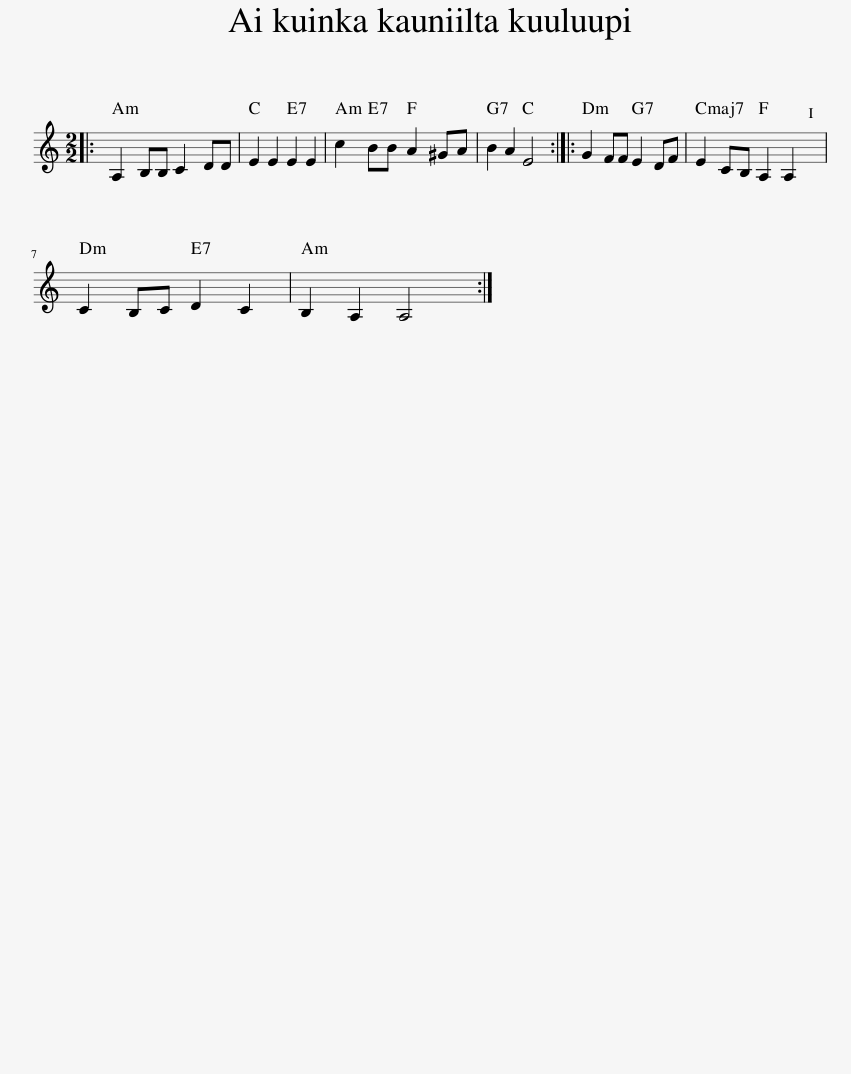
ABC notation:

X:1
L:1/8
M:2/2
I:linebreak $
K:C
V:1 treble
V:1
|: A,2 B,B, C2 DD | E2 E2 E2 E2 | c2 BB A2 ^GA | B2 A2 E4 :: G2 FF E2 DF | %5
 E2 CB, A,2 A,2 |$ C2 B,C D2 C2 | B,2 A,2 A,4 :| %8
